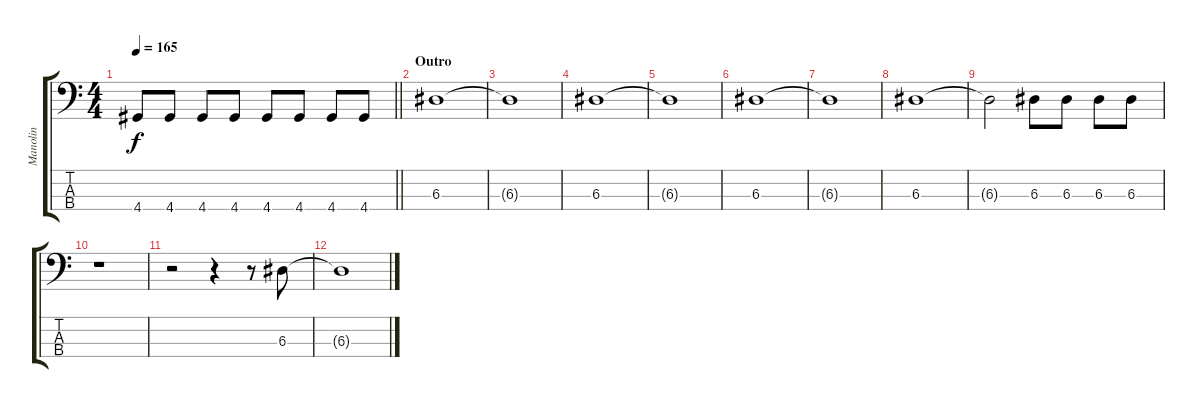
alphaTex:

\track ("Manolin" "Manolin") {instrument electricbassfinger}
\staff {score tabs}
\tuning (G2 D2 A1 E1) {hide}
\ts (4 4)
\tempo 165
\clef f4
\barLineRight lightlight
\ks c
4.4.8{dy f} 4.4.8 4.4.8 4.4.8 4.4.8 4.4.8 4.4.8 4.4.8 |
\section ("" "Outro")
6.3.1 |
6.3{t}.1 |
6.3.1 |
6.3{t}.1 |
6.3.1 |
6.3{t}.1 |
6.3.1 |
6.3{t}.2 6.3.8 6.3.8 6.3.8 6.3.8 |
r.1 |
r.2 r.4 r.8 6.3.8 |
6.3{t}.1
